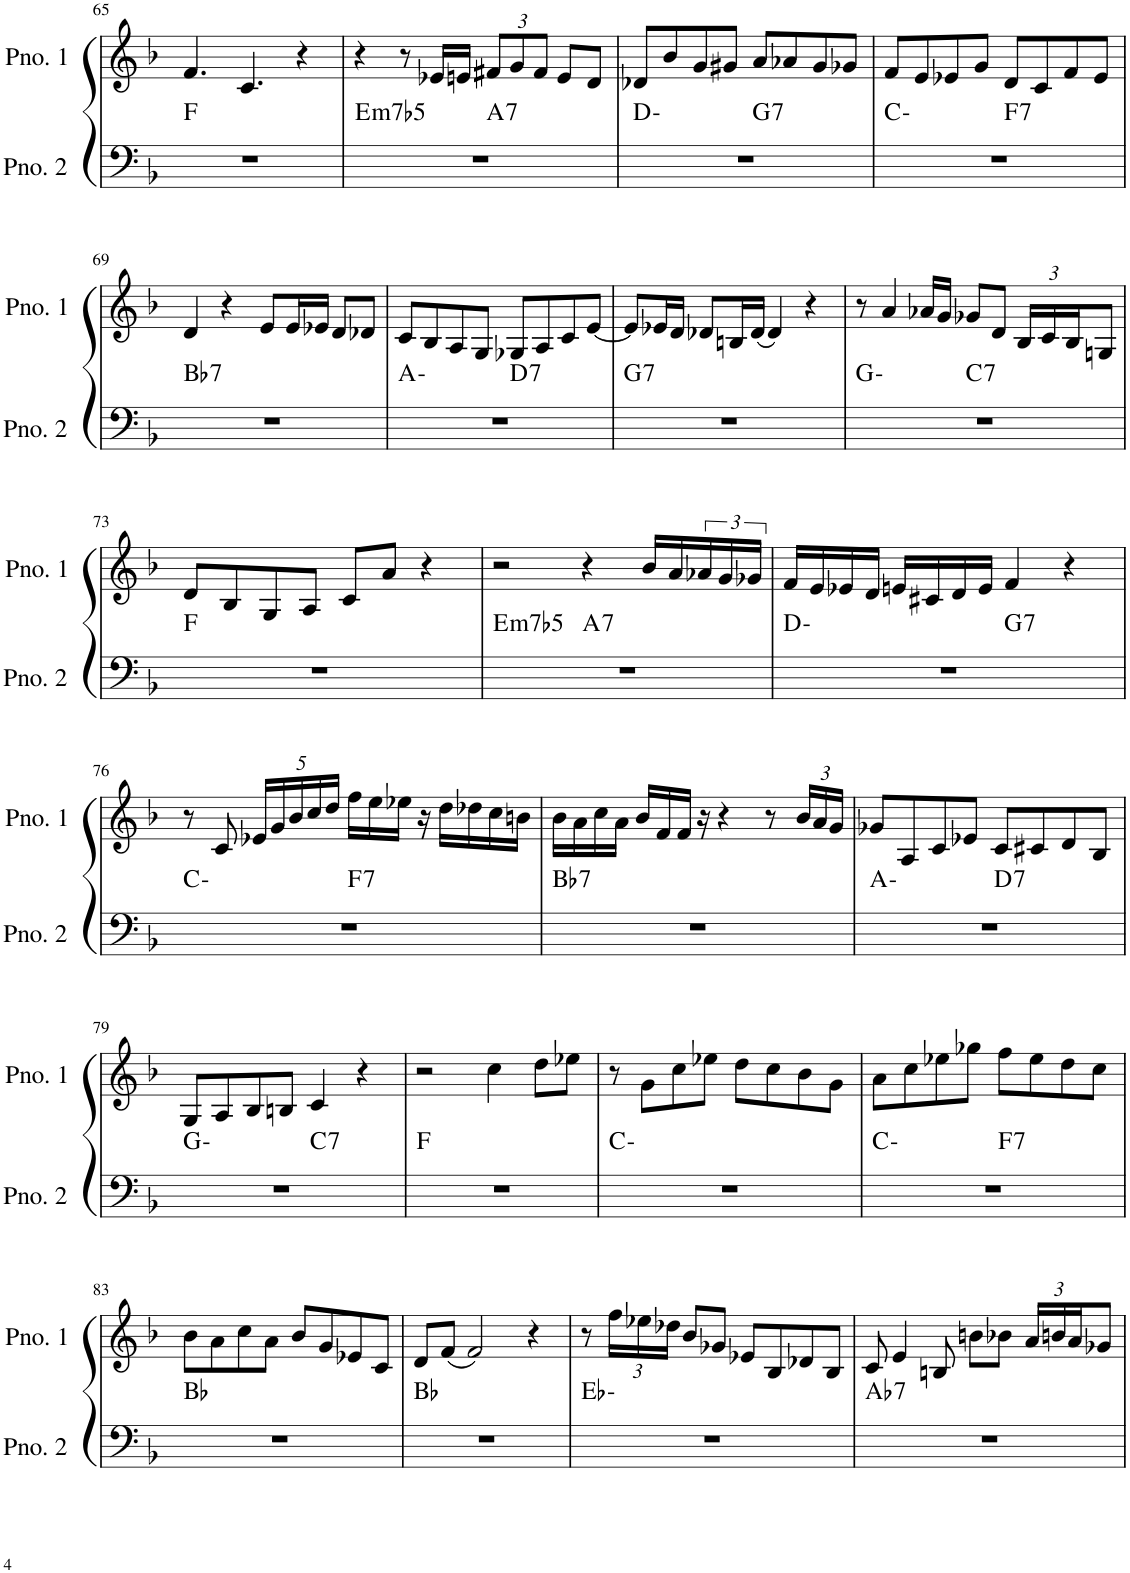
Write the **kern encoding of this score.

**kern	**harte	**kern
*part2	*part2	*part1
*staff2	*	*staff1
*I"ピアノ 2	*	*I"ピアノ 1
!!LO:PB:g=z
*clefF4	*	*clefG2
*k[b-]	*	*k[b-]
*M4/4	*	*M4/4
=65	=65	=65
1r	F:maj	4.f/
.	.	4.c/
.	.	4r
=66	=66	=66
!	!LO:H:kt=m7b5	!
*^	*	*
1r	2ryy	E:hdim7	4r
.	.	.	8r
.	.	.	16e-X/LL
.	.	.	16en/JJ
*	*	*	*Xbrackettup
!	!	!LO:H:kt=7	!
.	2ryy	A:7	12f#X/L
.	.	.	12g/
.	.	.	12f#/J
.	.	.	8e/L
.	.	.	8d/J
=67	=67	=67	=67
1r	2ryy	D:min	8d-X/L
.	.	.	8b-/
.	.	.	8g/
.	.	.	8g#X/J
!	!	!LO:H:kt=7	!
.	2ryy	G:7	8a/L
.	.	.	8a-X/
.	.	.	8g#/
.	.	.	8g-X/J
=68	=68	=68	=68
1r	2ryy	C:min	8f/L
.	.	.	8e/
.	.	.	8e-X/
.	.	.	8g/J
!	!	!LO:H:kt=7	!
.	2ryy	F:7	8d/L
.	.	.	8c/
.	.	.	8f/
.	.	.	8e-/J
!!LO:LB:g=z
=69	=69	=69	=69
!	!	!LO:H:kt=7	!
*v	*v	*	*
1r	Bb:7	4d/
.	.	4r
.	.	8e/L
.	.	16e/L
.	.	16e-X/JJ
.	.	8d/L
.	.	8d-X/J
=70	=70	=70
*^	*	*
1r	2ryy	A:min	8c/L
.	.	.	8B-/
.	.	.	8A/
.	.	.	8G/J
!	!	!LO:H:kt=7	!
.	2ryy	D:7	8G-X/L
.	.	.	8A/
.	.	.	8c/
.	.	.	[8e/J
=71	=71	=71	=71
!	!	!LO:H:kt=7	!
*v	*v	*	*
1r	G:7	8e/L]
.	.	16e-X/L
.	.	16d/JJ
.	.	8d-X/L
.	.	16Bn/L
.	.	(16d-/JJ
.	.	4d-/)
.	.	4r
=72	=72	=72
*^	*	*
1r	2ryy	G:min	8r
.	.	.	4a/
.	.	.	16a-X/LL
.	.	.	16g/JJ
!	!	!LO:H:kt=7	!
.	2ryy	C:7	8g-X/L
.	.	.	8d/J
.	.	.	24B-/LL
.	.	.	24c/
.	.	.	24B-/J
.	.	.	8Gn/J
*v	*v	*	*
!!LO:LB:g=z
=73	=73	=73
1r	F:maj	8d/L
.	.	8B-/
.	.	8G/
.	.	8A/J
.	.	8c/L
.	.	8a/J
.	.	4r
=74	=74	=74
!	!LO:H:kt=m7b5	!
*^	*	*
1r	2ryy	E:hdim7	2r
!	!	!LO:H:kt=7	!
.	2ryy	A:7	4r
.	.	.	16b-/LL
.	.	.	16a/
*	*	*	*brackettup
.	.	.	24a-X/
.	.	.	24g/
.	.	.	24g-X/JJ
=75	=75	=75	=75
1r	2ryy	D:min	16f/LL
.	.	.	16e/
.	.	.	16e-X/
.	.	.	16d/JJ
.	.	.	16en/LL
.	.	.	16c#X/
.	.	.	16d/
.	.	.	16e/JJ
!	!	!LO:H:kt=7	!
.	2ryy	G:7	4f/
.	.	.	4r
!!LO:LB:g=z
=76	=76	=76	=76
1r	2ryy	C:min	8r
.	.	.	8c/
*	*	*	*Xbrackettup
.	.	.	20e-X/LL
.	.	.	20g/
.	.	.	20b-/
.	.	.	20cc/
.	.	.	20dd/JJ
!	!	!LO:H:kt=7	!
.	2ryy	F:7	16ff\LL
.	.	.	16ee\
.	.	.	16ee-X\JJ
.	.	.	16r
.	.	.	16dd\LL
.	.	.	16dd-X\
.	.	.	16cc\
.	.	.	16bn\JJ
=77	=77	=77	=77
!	!	!LO:H:kt=7	!
*v	*v	*	*
1r	Bb:7	16b-\LL
.	.	16a\
.	.	16cc\
.	.	16a\JJ
.	.	16b-/LL
.	.	16f/
.	.	16f/JJ
.	.	16r
.	.	4r
.	.	8r
.	.	24b-/LL
.	.	24a/
.	.	24g/JJ
=78	=78	=78
*^	*	*
1r	2ryy	A:min	8g-X/L
.	.	.	8A/
.	.	.	8c/
.	.	.	8e-X/J
!	!	!LO:H:kt=7	!
.	2ryy	D:7	8c/L
.	.	.	8c#X/
.	.	.	8d/
.	.	.	8B-/J
!!LO:LB:g=z
=79	=79	=79	=79
1r	2ryy	G:min	8G/L
.	.	.	8A/
.	.	.	8B-/
.	.	.	8Bn/J
!	!	!LO:H:kt=7	!
.	2ryy	C:7	4c/
.	.	.	4r
*v	*v	*	*
=80	=80	=80
1r	F:maj	2r
.	.	4cc\
.	.	8dd\L
.	.	8ee-X\J
=81	=81	=81
1r	C:min	8r
.	.	8g\L
.	.	8cc\
.	.	8ee-X\J
.	.	8dd\L
.	.	8cc\
.	.	8b-\
.	.	8g\J
=82	=82	=82
*^	*	*
1r	2ryy	C:min	8a\L
.	.	.	8cc\
.	.	.	8ee-X\
.	.	.	8gg-X\J
!	!	!LO:H:kt=7	!
.	2ryy	F:7	8ff\L
.	.	.	8ee-\
.	.	.	8dd\
.	.	.	8cc\J
*v	*v	*	*
!!LO:LB:g=z
=83	=83	=83
1r	Bb:maj	8b-\L
.	.	8a\
.	.	8cc\
.	.	8a\J
.	.	8b-/L
.	.	8g/
.	.	8e-X/
.	.	8c/J
=84	=84	=84
1r	Bb:maj	8d/L
.	.	(8f/J
.	.	2f/)
.	.	4r
=85	=85	=85
1r	Eb:min	8r
.	.	24ff\LL
.	.	24ee-X\
.	.	24dd-X\JJ
.	.	8b-/L
.	.	8g-X/J
.	.	8e-X/L
.	.	8B-/
.	.	8d-X/
.	.	8B-/J
=86	=86	=86
!	!LO:H:kt=7	!
1r	Ab:7	8c/
.	.	4e/
.	.	8Bn/
.	.	8bn\L
.	.	8b-X\J
.	.	24a/LL
.	.	24bn/
.	.	24a/J
.	.	8g-X/J
=	=	=
*-	*-	*-
